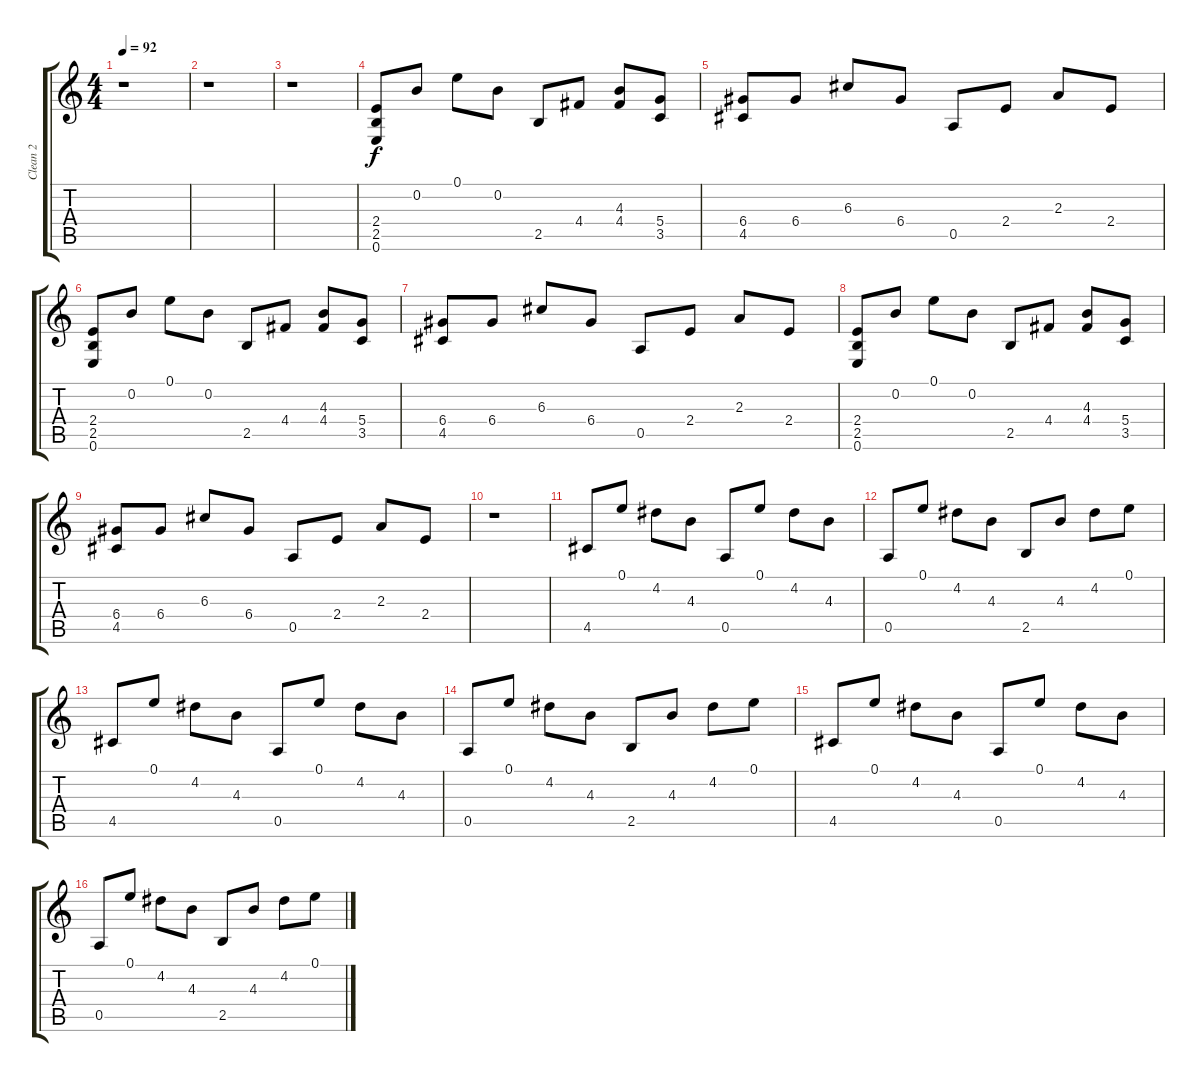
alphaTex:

\track ("Clean 2" "Clean 2") {instrument acousticguitarsteel}
\staff {score tabs}
\tuning (E4 B3 G3 D3 A2 E2) {hide}
\ts (4 4)
\tempo 92
\clef g2
\ks c
r.1{dy f} |
r.1 |
r.1 |
(2.4 2.5 0.6).8 0.2.8 0.1.8 0.2.8 2.5.8 4.4.8 (4.3 4.4).8 (5.4 3.5).8 |
(6.4 4.5).8 6.4.8 6.3.8 6.4.8 0.5.8 2.4.8 2.3.8 2.4.8 |
(2.4 2.5 0.6).8 0.2.8 0.1.8 0.2.8 2.5.8 4.4.8 (4.3 4.4).8 (5.4 3.5).8 |
(6.4 4.5).8 6.4.8 6.3.8 6.4.8 0.5.8 2.4.8 2.3.8 2.4.8 |
(2.4 2.5 0.6).8 0.2.8 0.1.8 0.2.8 2.5.8 4.4.8 (4.3 4.4).8 (5.4 3.5).8 |
(6.4 4.5).8 6.4.8 6.3.8 6.4.8 0.5.8 2.4.8 2.3.8 2.4.8 |
r.1 |
4.5.8 0.1.8 4.2.8 4.3.8 0.5.8 0.1.8 4.2.8 4.3.8 |
0.5.8 0.1.8 4.2.8 4.3.8 2.5.8 4.3.8 4.2.8 0.1.8 |
4.5.8 0.1.8 4.2.8 4.3.8 0.5.8 0.1.8 4.2.8 4.3.8 |
0.5.8 0.1.8 4.2.8 4.3.8 2.5.8 4.3.8 4.2.8 0.1.8 |
4.5.8 0.1.8 4.2.8 4.3.8 0.5.8 0.1.8 4.2.8 4.3.8 |
0.5.8 0.1.8 4.2.8 4.3.8 2.5.8 4.3.8 4.2.8 0.1.8
